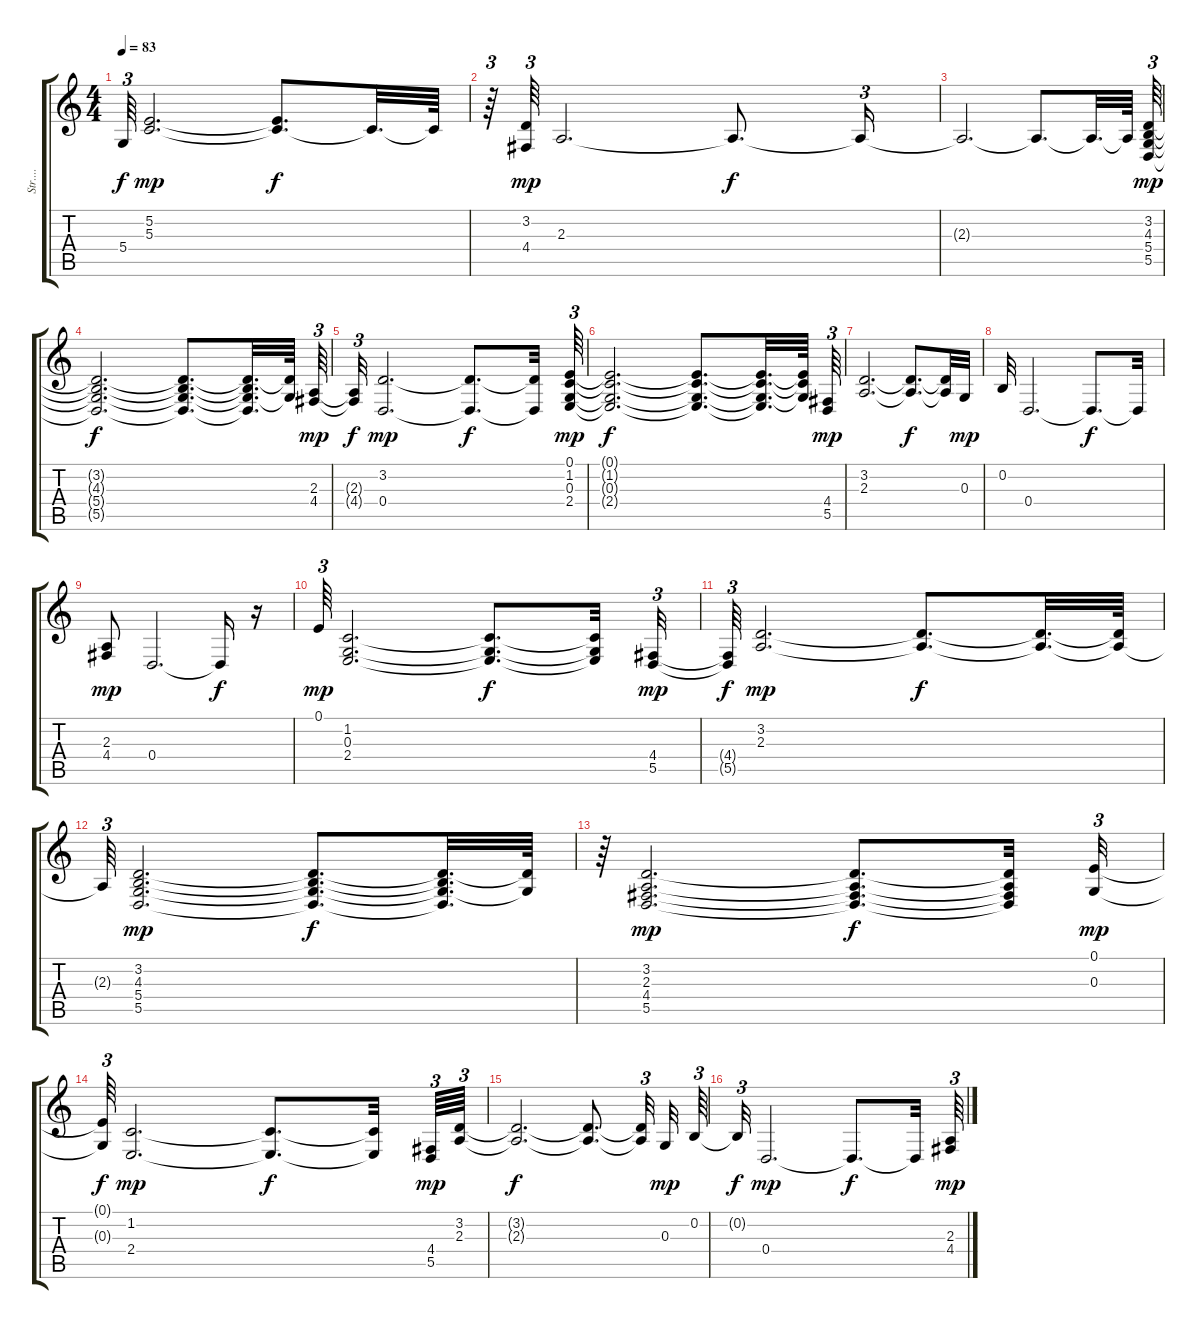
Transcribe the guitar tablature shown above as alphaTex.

\track ("Str....             " "Str....   ") {instrument stringensemble2}
\staff {score tabs}
\tuning (E4 B3 G3 D3 A2 E2) {hide}
\ts (4 4)
\tempo 83
\clef g2
\ks c
5.4{t}.64{tu (3 2) dy f} (5.2 5.3).2{d dy mp} (5.2{t} 5.3{t}).8{d dy f} 5.3{t}.32{d} 5.3{t}.64 |
r.64{tu (3 2)} (3.2 4.4).64{tu (3 2) dy mp} 2.3.2{d} 2.3{t}.8{d dy f} 2.3{t}.16{tu (3 2)} |
2.3{t}.2{d} 2.3{t}.8{d} 2.3{t}.32{d} 2.3{t}.64 (3.2 4.3 5.4 5.5).64{tu (3 2) dy mp} |
(3.2{t} 4.3{t} 5.4{t} 5.5{t}).2{d dy f} (3.2{t} 4.3{t} 5.4{t} 5.5{t}).8{d} (3.2{t} 4.3{t} 5.4{t} 5.5{t}).32{d} (3.2{t} 5.4{t}).64 (2.3 4.4).64{tu (3 2) dy mp} |
(2.3{t} 4.4{t}).32{tu (3 2) dy f} (3.2 0.4).2{d dy mp} (3.2{t} 0.4{t}).8{d dy f} (3.2{t} 0.4{t}).32 (0.1 1.2 0.3 2.4).64{tu (3 2) dy mp} |
(0.1{t} 1.2{t} 0.3{t} 2.4{t}).2{d dy f} (0.1{t} 1.2{t} 0.3{t} 2.4{t}).8{d} (0.1{t} 1.2{t} 0.3{t} 2.4{t}).32{d} (0.1{t} 1.2{t} 0.3{t}).64 (4.4 5.5).64{tu (3 2) dy mp} |
(3.2 2.3).2{d} (3.2{t} 2.3{t}).8{d dy f} (3.2{t} 2.3{t}).32 0.3.32{dy mp} |
0.2.32 0.4.2{d} 0.4{t}.8{d dy f} 0.4{t}.32 |
(2.3 4.4).8{dy mp} 0.4.2{d} 0.4{t}.16{dy f} r.16 |
0.1.64{tu (3 2) dy mp} (1.2 0.3 2.4).2{d} (1.2{t} 0.3{t} 2.4{t}).8{d dy f} (1.2{t} 0.3{t} 2.4{t}).32 (4.4 5.5).32{tu (3 2) dy mp} |
(4.4{t} 5.5{t}).64{tu (3 2) dy f} (3.2 2.3).2{d dy mp} (3.2{t} 2.3{t}).8{d dy f} (3.2{t} 2.3{t}).32{d} (3.2{t} 2.3{t}).64 |
2.3{t}.64{tu (3 2)} (3.2 4.3 5.4 5.5).2{d dy mp} (3.2{t} 4.3{t} 5.4{t} 5.5{t}).8{d dy f} (3.2{t} 4.3{t} 5.4{t} 5.5{t}).32{d} (3.2{t} 5.4{t}).64 |
r.64{tu (3 2)} (3.2 2.3 4.4 5.5).2{d dy mp} (3.2{t} 2.3{t} 4.4{t} 5.5{t}).8{d dy f} (3.2{t} 2.3{t} 4.4{t} 5.5{t}).32 (0.1 0.3).32{tu (3 2) dy mp} |
(0.1{t} 0.3{t}).64{tu (3 2) dy f} (1.2 2.4).2{d dy mp} (1.2{t} 2.4{t}).8{d dy f} (1.2{t} 2.4{t}).32 (4.4 5.5).64{tu (3 2) dy mp} (3.2 2.3).64{tu (3 2)} |
(3.2{t} 2.3{t}).2{d dy f} (3.2{t} 2.3{t}).8{d} (3.2{t} 2.3{t}).32{tu (3 2)} 0.3.32{dy mp} 0.2.64{tu (3 2)} |
0.2{t}.32{tu (3 2) dy f} 0.4.2{d dy mp} 0.4{t}.8{d dy f} 0.4{t}.32 (2.3 4.4).64{tu (3 2) dy mp}
